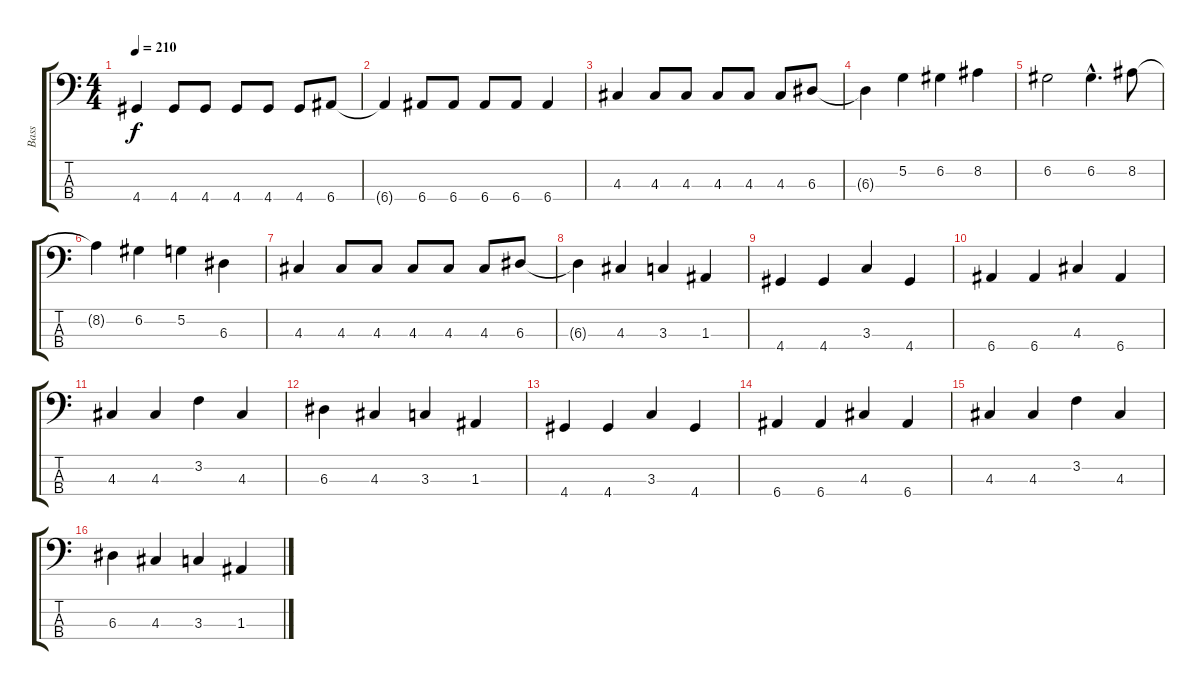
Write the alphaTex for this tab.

\track ("Bass" "Bass") {instrument electricbassfinger}
\staff {score tabs}
\tuning (G2 D2 A1 E1) {hide}
\ts (4 4)
\tempo 210
\clef f4
\ks c
4.4.4{dy f} 4.4.8 4.4.8 4.4.8 4.4.8 4.4.8 6.4.8 |
6.4{t}.4 6.4.8 6.4.8 6.4.8 6.4.8 6.4.4 |
4.3.4 4.3.8 4.3.8 4.3.8 4.3.8 4.3.8 6.3.8 |
6.3{t}.4 5.2.4 6.2.4 8.2.4 |
6.2.2 6.2{hac}.4{d} 8.2.8 |
8.2{t}.4 6.2.4 5.2.4 6.3.4 |
4.3.4 4.3.8 4.3.8 4.3.8 4.3.8 4.3.8 6.3.8 |
6.3{t}.4 4.3.4 3.3.4 1.3.4 |
4.4.4 4.4.4 3.3.4 4.4.4 |
6.4.4 6.4.4 4.3.4 6.4.4 |
4.3.4 4.3.4 3.2.4 4.3.4 |
6.3.4 4.3.4 3.3.4 1.3.4 |
4.4.4 4.4.4 3.3.4 4.4.4 |
6.4.4 6.4.4 4.3.4 6.4.4 |
4.3.4 4.3.4 3.2.4 4.3.4 |
6.3.4 4.3.4 3.3.4 1.3.4
